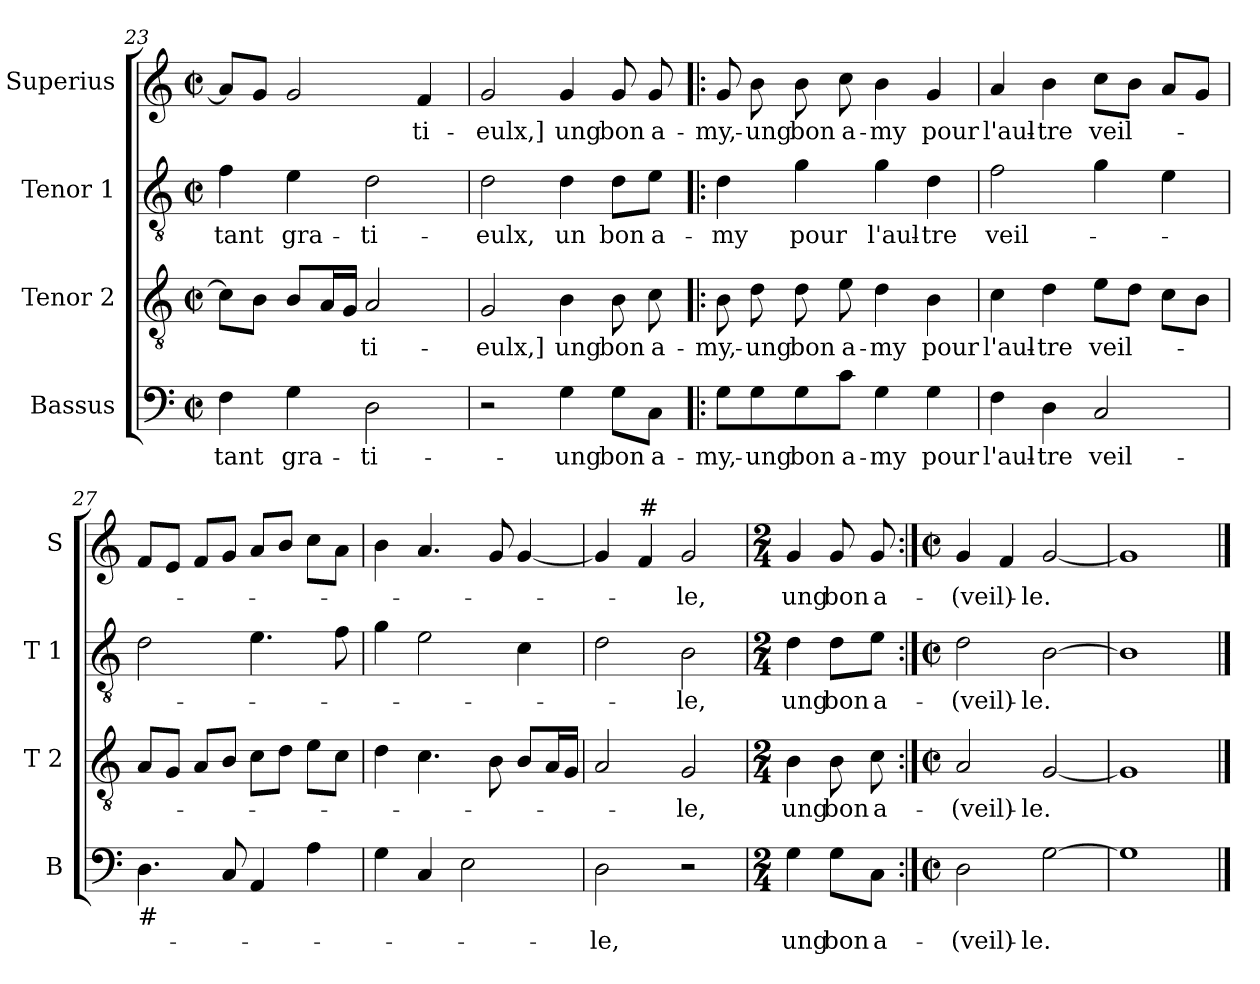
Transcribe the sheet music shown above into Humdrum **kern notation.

**kern	**text	**kern	**text	**kern	**text	**kern	**text
*part4	*part4	*part3	*part3	*part2	*part2	*part1	*part1
*staff4	*staff4	*staff3	*staff3	*staff2	*staff2	*staff1	*staff1
*I"Bassus	*	*I"Tenor 2	*	*I"Tenor 1	*	*I"Superius	*
*I'B	*	*I'T 2	*	*I'T 1	*	*I'S	*
*clefF4	*	*clefGv2	*	*clefGv2	*	*clefG2	*
*k[]	*	*k[]	*	*k[]	*	*k[]	*
*C:	*	*C:	*	*C:	*	*C:	*
*M2/2	*	*M2/2	*	*M2/2	*	*M2/2	*
*met(c|)	*	*met(c|)	*	*met(c|)	*	*met(c|)	*
=23	=23	=23	=23	=23	=23	=23	=23
4F\	-tant	8c\L]	.	4f\	-tant	8a/L]	.
.	.	8B\J	.	.	.	8g/J	.
4G\	gra-	8B/L	.	4e\	gra-	2g/	.
.	.	16A/L	.	.	.	.	.
.	.	16G/JJ	.	.	.	.	.
2D\	-ti-	2A/	-ti-	2d\	-ti-	.	.
.	.	.	.	.	.	4f/	-ti-
!!LO:LB:g=z
=24	=24	=24	=24	=24	=24	=24	=24
2r	-eulx,	2G/	-eulx,]	2d\	-eulx,	2g/	-eulx,]
4G\	ung	4B\	ung	4d\	un	4g/	ung
8G\L	bon	8B\	bon	8d\L	bon	8g/	bon
8C\J	a-	8c\	a-	8e\J	a-	8g/	a-
=25!|:	=25!|:	=25!|:	=25!|:	=25!|:	=25!|:	=25!|:	=25!|:
8G\L	-my,-	8B\	-my,-	4d\	-my	8g/	-my,-
8G\	-ung	8d\	-ung	.	.	8b\	-ung
8G\	bon	8d\	bon	4g\	pour	8b\	bon
8c\J	a-	8e\	a-	.	.	8cc\	a-
4G\	-my	4d\	-my	4g\	l'aul-	4b\	-my
4G\	pour	4B\	pour	4d\	-tre	4g/	pour
=26	=26	=26	=26	=26	=26	=26	=26
4F\	l'aul-	4c\	l'aul-	2f\	veil-	4a/	l'aul-
4D\	-tre	4d\	-tre	.	.	4b\	-tre
2C/	veil-	8e\L	veil-	4g\	.	8cc\L	veil-
.	.	8d\J	.	.	.	8b\J	.
.	.	8c\L	.	4e\	.	8a/L	.
.	.	8B\J	.	.	.	8g/J	.
=27	=27	=27	=27	=27	=27	=27	=27
!LO:TX:b:t=#	!	!	!	!	!	!	!
4.D\	.	8A/L	.	2d\	.	8f/L	.
.	.	8G/J	.	.	.	8e/J	.
.	.	8A/L	.	.	.	8f/L	.
8C/	.	8B/J	.	.	.	8g/J	.
4AA/	.	8c\L	.	4.e\	.	8a/L	.
.	.	8d\J	.	.	.	8b/J	.
4A\	.	8e\L	.	.	.	8cc\L	.
.	.	8c\J	.	8f\	.	8a\J	.
!!LO:LB:g=z
=28	=28	=28	=28	=28	=28	=28	=28
4G\	.	4d\	.	4g\	.	4b\	.
4C/	.	4.c\	.	2e\	.	4.a/	.
2E\	.	.	.	.	.	.	.
.	.	8B\	.	.	.	8g/	.
.	.	8B/L	.	4c\	.	[4g/	.
.	.	16A/L	.	.	.	.	.
.	.	16G/JJ	.	.	.	.	.
=29	=29	=29	=29	=29	=29	=29	=29
2D\	-le,	2A/	.	2d\	.	4g/]	.
!	!	!	!	!	!	!LO:TX:a:t=#	!
.	.	.	.	.	.	4f/	.
2r	.	2G/	-le,	2B\	-le,	2g/	-le,
=30	=30	=30	=30	=30	=30	=30	=30
*M2/4	*	*M2/4	*	*M2/4	*	*M2/4	*
4G\	ung	4B\	ung	4d\	ung	4g/	ung
8G\L	bon	8B\	bon	8d\L	bon	8g/	bon
8C\J	a-	8c\	a-	8e\J	a-	8g/	a-
=31:|!	=31:|!	=31:|!	=31:|!	=31:|!	=31:|!	=31:|!	=31:|!
*M2/2	*	*M2/2	*	*M2/2	*	*M2/2	*
*met(c|)	*	*met(c|)	*	*met(c|)	*	*met(c|)	*
2D\	-(veil)-	2A/	-(veil)-	2d\	-(veil)-	4g/	-(veil)-
.	.	.	.	.	.	4f/	.
[2G\	-le.	[2G/	-le.	[2B\	-le.	[2g/	-le.
=32	=32	=32	=32	=32	=32	=32	=32
1G]	.	1G]	.	1B]	.	1g]	.
==	==	==	==	==	==	==	==
*-	*-	*-	*-	*-	*-	*-	*-
